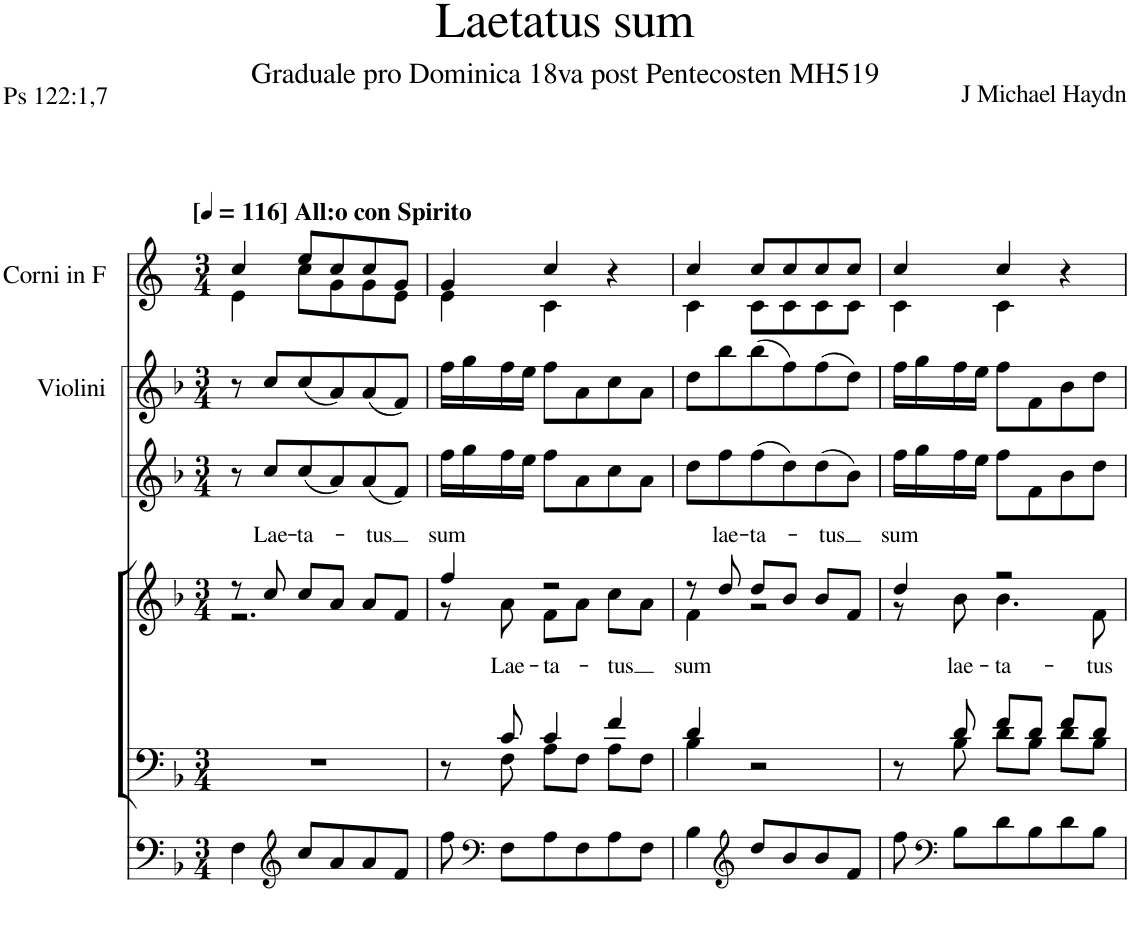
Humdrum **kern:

**kern	**kern	**kern	**text	**kern	**kern	**kern
*part6	*part5	*part4	*part4	*part3	*part2	*part1
*staff6	*staff5	*staff4	*staff4	*staff3	*staff2	*staff1
*I"Organ	*I"Voice	*I"Voice	*	*I"Violin	*I"Violini	*I"Corni in F
*	*	*	*	*I'Vln	*I'Vln	*
*clefF4	*clefF4	*clefG2	*	*clefG2	*clefG2	*clefG2
*	*	*	*	*	*	*Trd4c7
*k[b-]	*k[b-]	*k[b-]	*	*k[b-]	*k[b-]	*k[]
*M3/4	*M3/4	*M3/4	*	*M3/4	*M3/4	*M3/4
*MM116	*MM116	*MM116	*	*MM116	*MM116	*MM116
=1	=1	=1	=1	=1	=1	=1
*	*	*^	*	*	*	*^
!	!	!	!	!	!	!	!LO:TX:a:B:t=[	!
!	!	!	!	!	!	!	!LO:TX:a:B:t=] All&colon;o con Spirito	!
4F\	2.r	8r	2.r	.	8r	8r	4cc/	4e\
!	!	!	!	!LO:LY:a	!	!	!	!
.	.	8cc/	.	Lae-	8cc/L	8cc/L	.	.
*clefG2	*	*	*	*	*	*	*	*
!	!	!	!	!LO:LY:a	!	!	!	!
8cc/L	.	8cc/L	.	-ta-	(8cc/	(8cc/	8ee/L	8cc\L
8a/	.	8a/J	.	.	8a/)	8a/)	8cc/	8g\
!	!	!	!	!LO:LY:a	!	!	!	!
8a/	.	8a/L	.	-tus	(8a/	(8a/	8cc/	8g\
8f/J	.	8f/J	.	.	8f/J)	8f/J)	8g/J	8e\J
=2	=2	=2	=2	=2	=2	=2	=2	=2
*	*^	*	*	*	*	*	*	*
!	!	!	!	!	!LO:LY:a	!	!	!	!
8ff\	8r	8ryy	4ff/	8r	sum	16ff\LL	16ff\LL	4g/	4e\
.	.	.	.	.	.	16gg\	16gg\	.	.
*clefF4	*	*	*	*	*	*	*	*	*
!	!	!	!	!	!LO:LY:b	!	!	!	!
8F\L	8c/	8F\	.	8a\	Lae-	16ff\	16ff\	.	.
.	.	.	.	.	.	16ee\JJ	16ee\JJ	.	.
!	!	!	!	!	!LO:LY:b	!	!	!	!
8A\	4c/	8A\L	2r	8f\L	-ta-	8ff\L	8ff\L	4cc/	4c\
8F\	.	8F\J	.	8a\J	.	8a\	8a\	.	.
!	!	!	!	!	!LO:LY:b	!	!	!	!
8A\	4f/	8A\L	.	8cc\L	-tus	8cc\	8cc\	4r	4ryy
8F\J	.	8F\J	.	8a\J	.	8a\J	8a\J	.	.
=3	=3	=3	=3	=3	=3	=3	=3	=3	=3
!	!	!	!	!	!LO:LY:b	!	!	!	!
4B-\	4d/	4B-\	8r	4f\	sum	8dd\L	8dd\L	4cc/	4c\
!	!	!	!	!	!LO:LY:a	!	!	!	!
.	.	.	8dd/	.	lae-	8ff\	8bb-\	.	.
*clefG2	*	*	*	*	*	*	*	*	*
!	!	!	!	!	!LO:LY:a	!	!	!	!
8dd/L	2r	2ryy	8dd/L	2r	-ta-	(8ff\	(8bb-\	8cc/L	8c\L
8b-/	.	.	8b-/J	.	.	8dd\)	8ff\)	8cc/	8c\
!	!	!	!	!	!LO:LY:a	!	!	!	!
8b-/	.	.	8b-/L	.	-tus	(8dd\	(8ff\	8cc/	8c\
8f/J	.	.	8f/J	.	.	8b-\J)	8dd\J)	8cc/J	8c\J
=4	=4	=4	=4	=4	=4	=4	=4	=4	=4
!	!	!	!	!	!LO:LY:a	!	!	!	!
8ff\	8r	8ryy	4dd/	8r	sum	16ff\LL	16ff\LL	4cc/	4c\
.	.	.	.	.	.	16gg\	16gg\	.	.
*clefF4	*	*	*	*	*	*	*	*	*
!	!	!	!	!	!LO:LY:b	!	!	!	!
8B-\L	8d/	8B-\	.	8b-\	lae-	16ff\	16ff\	.	.
.	.	.	.	.	.	16ee\JJ	16ee\JJ	.	.
!	!	!	!	!	!LO:LY:b	!	!	!	!
8d\	8f/L	8d\L	2r	4.b-\	-ta-	8ff\L	8ff\L	4cc/	4c\
8B-\	8d/J	8B-\J	.	.	.	8f\	8f\	.	.
8d\	8f/L	8d\L	.	.	.	8b-\	8b-\	4r	4ryy
!	!	!	!	!	!LO:LY:b	!	!	!	!
8B-\J	8d/J	8B-\J	.	8f\	tus	8dd\J	8dd\J	.	.
*	*v	*v	*	*	*	*	*	*v	*v
*	*	*v	*v	*	*	*	*
=	=	=	=	=	=	=
*-	*-	*-	*-	*-	*-	*-
